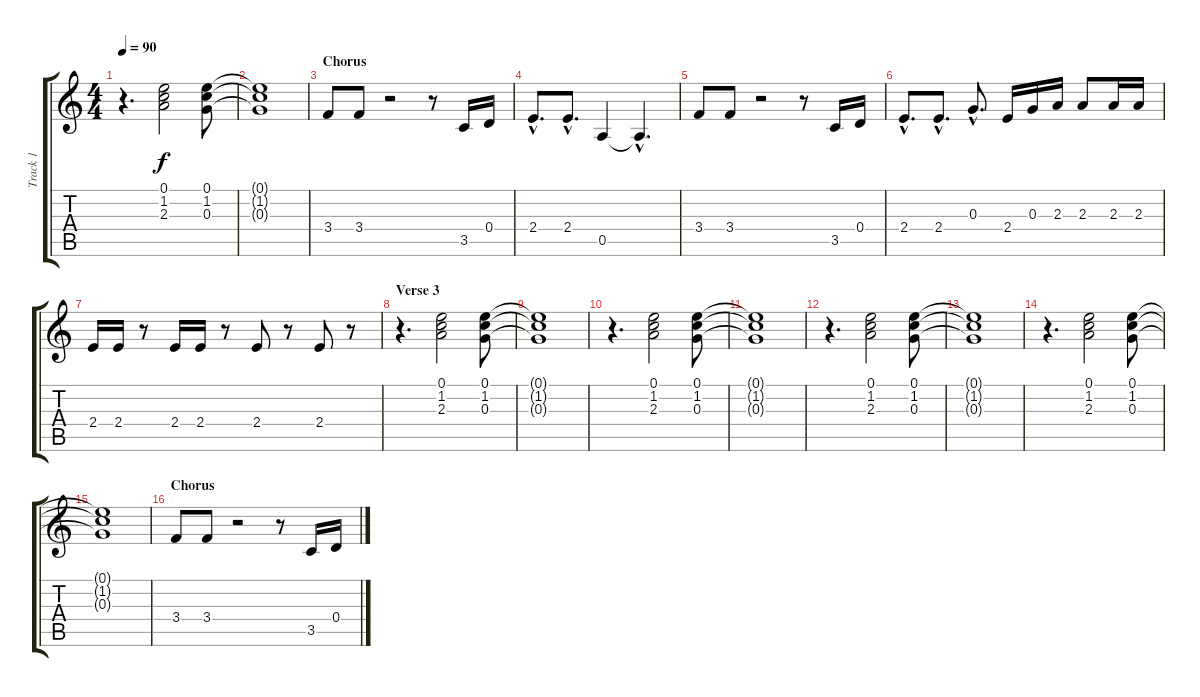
\track ("Track 1" "Track 1") {instrument electricguitarclean}
\staff {score tabs}
\tuning (E4 B3 G3 D3 A2 E2) {hide}
\ts (4 4)
\tempo 90
\clef g2
\ks c
r.4{d dy f} (0.1 1.2 2.3).2 (0.1 1.2 0.3).8 |
(0.1{t} 1.2{t} 0.3{t}).1 |
\section ("" "Chorus")
3.4.8 3.4.8 r.2 r.8 3.5.16 0.4.16 |
2.4{hac}.8{d} 2.4{hac}.8{d} 0.5.4 0.5{hac t}.4{d} |
3.4.8 3.4.8 r.2 r.8 3.5.16 0.4.16 |
2.4{hac}.8{d} 2.4{hac}.8{d} 0.3{hac}.8{d} 2.4.16 0.3.16 2.3.16 2.3.8 2.3.16 2.3.16 |
2.4.16 2.4.16 r.8 2.4.16 2.4.16 r.8 2.4.8 r.8 2.4.8 r.8 |
\section ("" "Verse 3")
r.4{d} (0.1 1.2 2.3).2 (0.1 1.2 0.3).8 |
(0.1{t} 1.2{t} 0.3{t}).1 |
r.4{d} (0.1 1.2 2.3).2 (0.1 1.2 0.3).8 |
(0.1{t} 1.2{t} 0.3{t}).1 |
r.4{d} (0.1 1.2 2.3).2 (0.1 1.2 0.3).8 |
(0.1{t} 1.2{t} 0.3{t}).1 |
r.4{d} (0.1 1.2 2.3).2 (0.1 1.2 0.3).8 |
(0.1{t} 1.2{t} 0.3{t}).1 |
\section ("" "Chorus")
3.4.8 3.4.8 r.2 r.8 3.5.16 0.4.16
